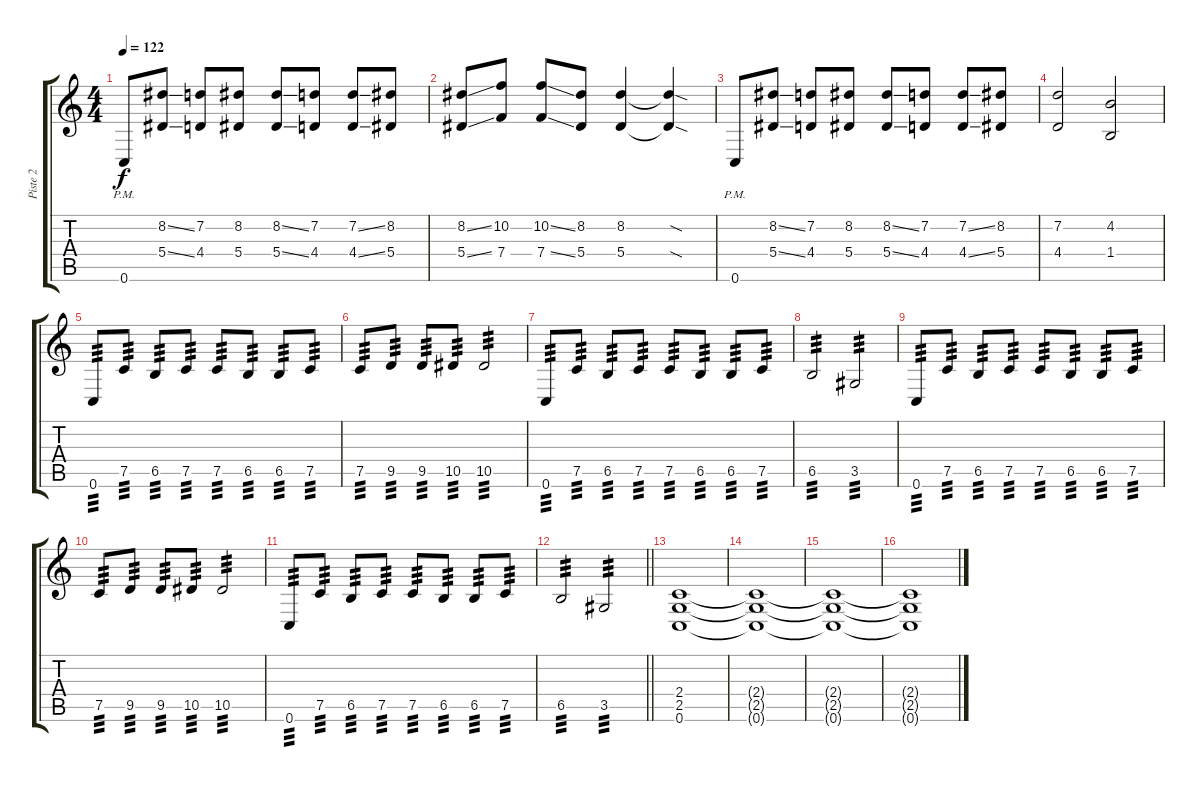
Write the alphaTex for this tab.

\track ("Piste 2" "Piste 2") {instrument distortionguitar}
\staff {score tabs}
\tuning (C4 G3 Eb3 Bb2 F2 C2) {hide}
\ts (4 4)
\tempo 122
\clef g2
\ks c
0.6{pm}.8{dy f} (8.2{ss} 5.4{ss}).8 (7.2 4.4).8 (8.2 5.4).8 (8.2{ss} 5.4{ss}).8 (7.2 4.4).8 (7.2{ss} 4.4{ss}).8 (8.2 5.4).8 |
(8.2{ss} 5.4{ss}).8 (10.2 7.4).8 (10.2{ss} 7.4{ss}).8 (8.2 5.4).8 (8.2 5.4).4 (8.2{sod t} 5.4{sod t}).4 |
0.6{pm}.8 (8.2{ss} 5.4{ss}).8 (7.2 4.4).8 (8.2 5.4).8 (8.2{ss} 5.4{ss}).8 (7.2 4.4).8 (7.2{ss} 4.4{ss}).8 (8.2 5.4).8 |
(7.2 4.4).2 (4.2 1.4).2 |
0.6.8{tp 3} 7.5.8{tp 3} 6.5.8{tp 3} 7.5.8{tp 3} 7.5.8{tp 3} 6.5.8{tp 3} 6.5.8{tp 3} 7.5.8{tp 3} |
7.5.8{tp 3} 9.5.8{tp 3} 9.5.8{tp 3} 10.5.8{tp 3} 10.5.2{tp 3} |
0.6.8{tp 3} 7.5.8{tp 3} 6.5.8{tp 3} 7.5.8{tp 3} 7.5.8{tp 3} 6.5.8{tp 3} 6.5.8{tp 3} 7.5.8{tp 3} |
6.5.2{tp 3} 3.5.2{tp 3} |
0.6.8{tp 3} 7.5.8{tp 3} 6.5.8{tp 3} 7.5.8{tp 3} 7.5.8{tp 3} 6.5.8{tp 3} 6.5.8{tp 3} 7.5.8{tp 3} |
7.5.8{tp 3} 9.5.8{tp 3} 9.5.8{tp 3} 10.5.8{tp 3} 10.5.2{tp 3} |
0.6.8{tp 3} 7.5.8{tp 3} 6.5.8{tp 3} 7.5.8{tp 3} 7.5.8{tp 3} 6.5.8{tp 3} 6.5.8{tp 3} 7.5.8{tp 3} |
\barLineRight lightlight
6.5.2{tp 3} 3.5.2{tp 3} |
(2.4 2.5 0.6).1 |
(2.4{t} 2.5{t} 0.6{t}).1 |
(2.4{t} 2.5{t} 0.6{t}).1 |
(2.4{t} 2.5{t} 0.6{t}).1
